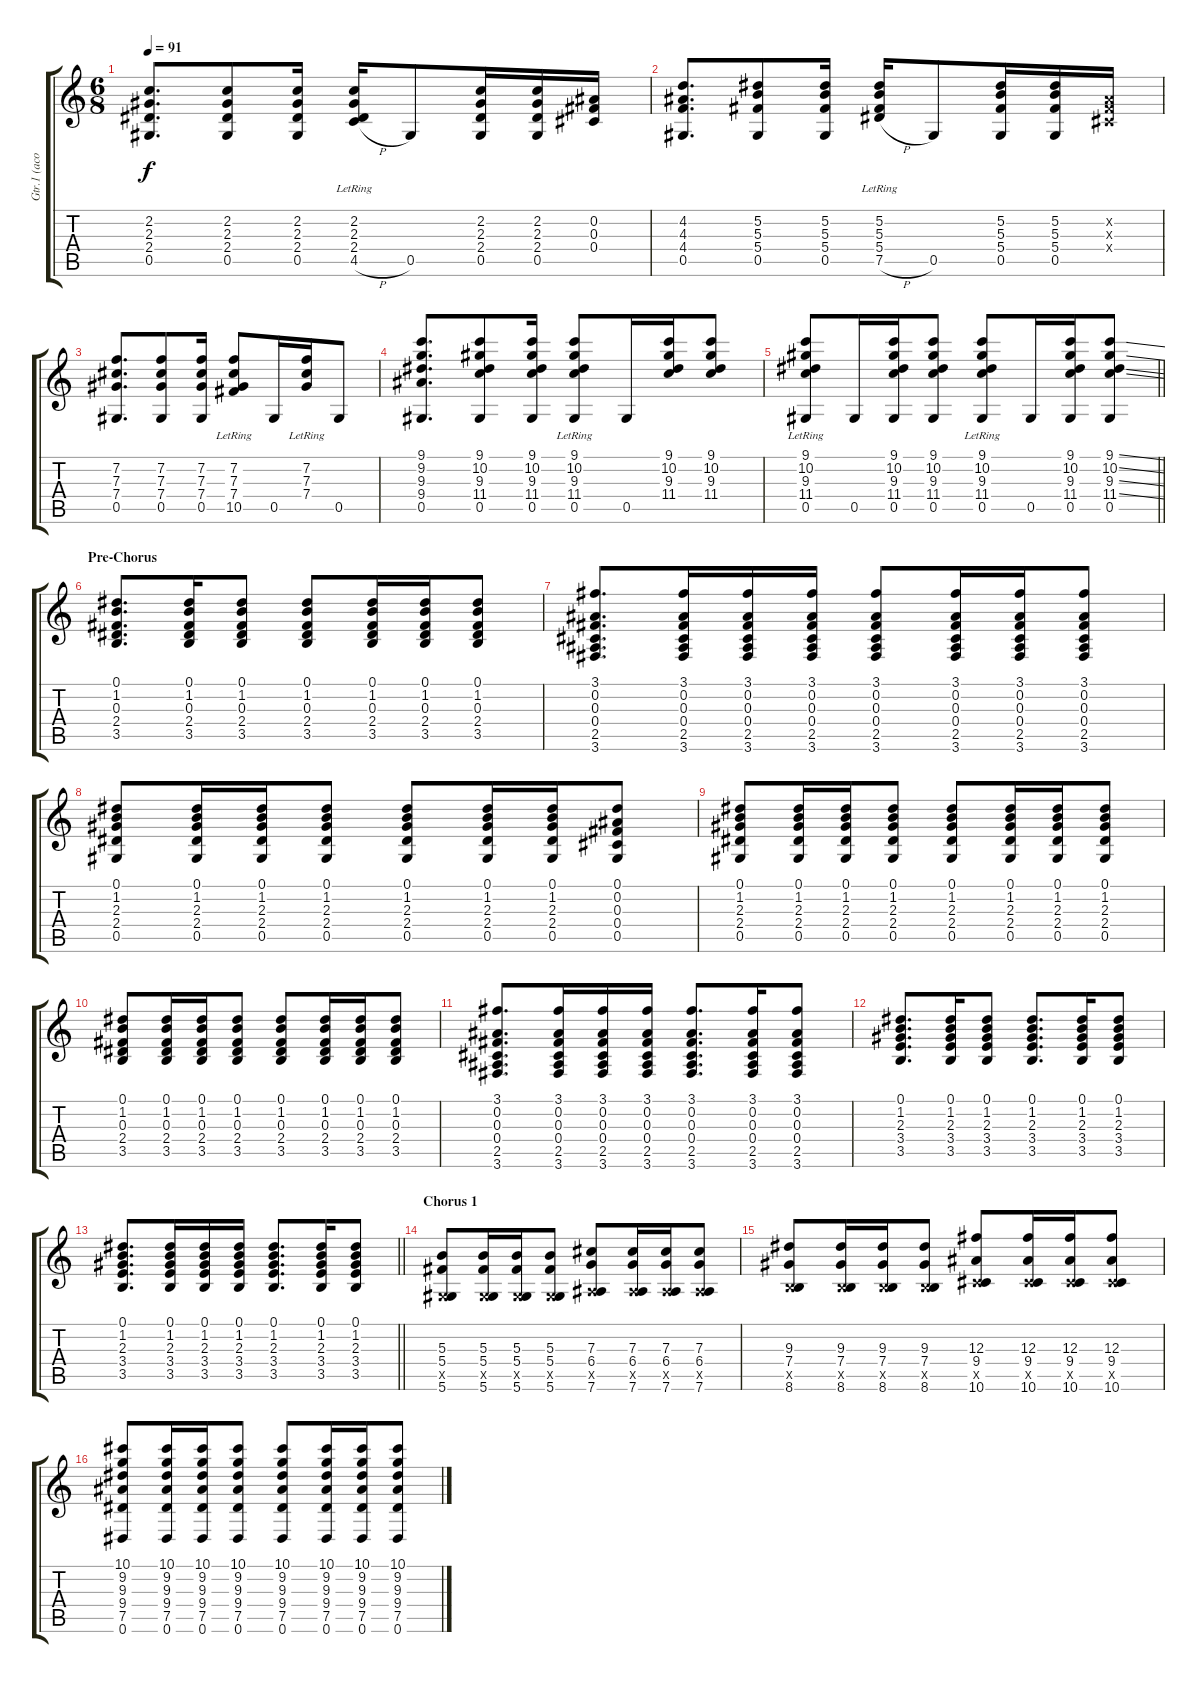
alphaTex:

\track ("Gtr.1 (acoust.) - John" "Gtr.1 (aco") {instrument acousticguitarsteel}
\staff {score tabs}
\tuning (Eb4 Bb3 Gb3 Db3 Ab2 Eb2) {hide}
\ts (6 8)
\tempo 91
\clef g2
\ks c
(2.2 2.3 2.4 0.5).8{d dy f} (2.2 2.3 2.4 0.5).8 (2.2 2.3 2.4 0.5).16 (2.2{lr} 2.3{lr} 2.4{lr} 4.5{h}).16 0.5.8 (2.2 2.3 2.4 0.5).16 (2.2 2.3 2.4 0.5).16 (0.2 0.3 0.4).16 |
(4.2 4.3 4.4 0.5).8{d} (5.2 5.3 5.4 0.5).8 (5.2 5.3 5.4 0.5).16 (5.2{lr} 5.3{lr} 5.4{lr} 7.5{h}).16 0.5.8 (5.2 5.3 5.4 0.5).16 (5.2 5.3 5.4 0.5).16 (0.2{x} 0.3{x} 0.4{x}).16 |
(7.2 7.3 7.4 0.5).8{d} (7.2 7.3 7.4 0.5).8 (7.2 7.3 7.4 0.5).16 (7.2{lr} 7.3{lr} 7.4{lr} 10.5).8 0.5.16 (7.2{lr} 7.3{lr} 7.4{lr}).16 0.5.8 |
(9.1 9.2 9.3 9.4 0.5).8{d} (9.1 10.2 9.3 11.4 0.5).8 (9.1 10.2 9.3 11.4 0.5).16 (9.1{lr} 10.2{lr} 9.3{lr} 11.4{lr} 0.5).8 0.5.16 (9.1 10.2 9.3 11.4).16 (9.1 10.2 9.3 11.4).8 |
\barLineRight lightlight
(9.1{lr} 10.2{lr} 9.3{lr} 11.4{lr} 0.5).8 0.5.16 (9.1 10.2 9.3 11.4 0.5).16 (9.1 10.2 9.3 11.4 0.5).8 (9.1{lr} 10.2{lr} 9.3{lr} 11.4{lr} 0.5).8 0.5.16 (9.1 10.2 9.3 11.4 0.5).16 (9.1{ss} 10.2{ss} 9.3{ss} 11.4{ss} 0.5).8 |
\section ("" "Pre-Chorus")
(0.1 1.2 0.3 2.4 3.5).8{d} (0.1 1.2 0.3 2.4 3.5).16 (0.1 1.2 0.3 2.4 3.5).8 (0.1 1.2 0.3 2.4 3.5).8 (0.1 1.2 0.3 2.4 3.5).16 (0.1 1.2 0.3 2.4 3.5).16 (0.1 1.2 0.3 2.4 3.5).8 |
(3.1 0.2 0.3 0.4 2.5 3.6).8{d} (3.1 0.2 0.3 0.4 2.5 3.6).16 (3.1 0.2 0.3 0.4 2.5 3.6).16 (3.1 0.2 0.3 0.4 2.5 3.6).16 (3.1 0.2 0.3 0.4 2.5 3.6).8 (3.1 0.2 0.3 0.4 2.5 3.6).16 (3.1 0.2 0.3 0.4 2.5 3.6).16 (3.1 0.2 0.3 0.4 2.5 3.6).8 |
(0.1 1.2 2.3 2.4 0.5).8 (0.1 1.2 2.3 2.4 0.5).16 (0.1 1.2 2.3 2.4 0.5).16 (0.1 1.2 2.3 2.4 0.5).8 (0.1 1.2 2.3 2.4 0.5).8 (0.1 1.2 2.3 2.4 0.5).16 (0.1 1.2 2.3 2.4 0.5).16 (0.1 0.2 0.3 0.4 0.5).8 |
(0.1 1.2 2.3 2.4 0.5).8 (0.1 1.2 2.3 2.4 0.5).16 (0.1 1.2 2.3 2.4 0.5).16 (0.1 1.2 2.3 2.4 0.5).8 (0.1 1.2 2.3 2.4 0.5).8 (0.1 1.2 2.3 2.4 0.5).16 (0.1 1.2 2.3 2.4 0.5).16 (0.1 1.2 2.3 2.4 0.5).8 |
(0.1 1.2 0.3 2.4 3.5).8 (0.1 1.2 0.3 2.4 3.5).16 (0.1 1.2 0.3 2.4 3.5).16 (0.1 1.2 0.3 2.4 3.5).8 (0.1 1.2 0.3 2.4 3.5).8 (0.1 1.2 0.3 2.4 3.5).16 (0.1 1.2 0.3 2.4 3.5).16 (0.1 1.2 0.3 2.4 3.5).8 |
(3.1 0.2 0.3 0.4 2.5 3.6).8{d} (3.1 0.2 0.3 0.4 2.5 3.6).16 (3.1 0.2 0.3 0.4 2.5 3.6).16 (3.1 0.2 0.3 0.4 2.5 3.6).16 (3.1 0.2 0.3 0.4 2.5 3.6).8{d} (3.1 0.2 0.3 0.4 2.5 3.6).16 (3.1 0.2 0.3 0.4 2.5 3.6).8 |
(0.1 1.2 2.3 3.4 3.5).8{d} (0.1 1.2 2.3 3.4 3.5).16 (0.1 1.2 2.3 3.4 3.5).8 (0.1 1.2 2.3 3.4 3.5).8{d} (0.1 1.2 2.3 3.4 3.5).16 (0.1 1.2 2.3 3.4 3.5).8 |
\barLineRight lightlight
(0.1 1.2 2.3 3.4 3.5).8{d} (0.1 1.2 2.3 3.4 3.5).16 (0.1 1.2 2.3 3.4 3.5).16 (0.1 1.2 2.3 3.4 3.5).16 (0.1 1.2 2.3 3.4 3.5).8{d} (0.1 1.2 2.3 3.4 3.5).16 (0.1 1.2 2.3 3.4 3.5).8 |
\section ("" "Chorus 1")
(5.3 5.4 0.5{x} 5.6).8 (5.3 5.4 0.5{x} 5.6).16 (5.3 5.4 0.5{x} 5.6).16 (5.3 5.4 0.5{x} 5.6).8 (7.3 6.4 2.5{x} 7.6).8 (7.3 6.4 2.5{x} 7.6).16 (7.3 6.4 2.5{x} 7.6).16 (7.3 6.4 2.5{x} 7.6).8 |
(9.3 7.4 3.5{x} 8.6).8 (9.3 7.4 3.5{x} 8.6).16 (9.3 7.4 3.5{x} 8.6).16 (9.3 7.4 3.5{x} 8.6).8 (12.3 9.4 5.5{x} 10.6).8 (12.3 9.4 5.5{x} 10.6).16 (12.3 9.4 5.5{x} 10.6).16 (12.3 9.4 5.5{x} 10.6).8 |
(10.1 9.2 9.3 9.4 7.5 0.6).8 (10.1 9.2 9.3 9.4 7.5 0.6).16 (10.1 9.2 9.3 9.4 7.5 0.6).16 (10.1 9.2 9.3 9.4 7.5 0.6).8 (10.1 9.2 9.3 9.4 7.5 0.6).8 (10.1 9.2 9.3 9.4 7.5 0.6).16 (10.1 9.2 9.3 9.4 7.5 0.6).16 (10.1 9.2 9.3 9.4 7.5 0.6).8
